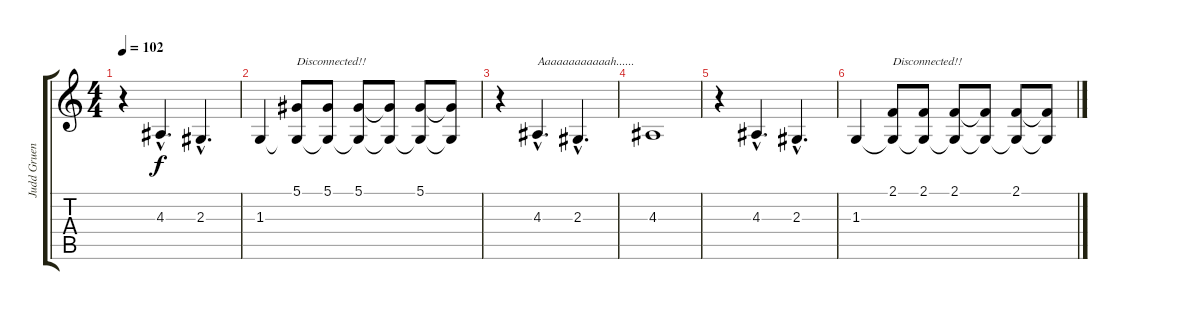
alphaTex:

\track ("Judd Gruenbaum (Vocals)" "Judd Gruen") {instrument viola}
\staff {score tabs}
\tuning (Eb4 Bb3 Gb3 Db3 Ab2 Eb2) {hide}
\ts (4 4)
\tempo 102
\clef g2
\ks c
r.4{dy f} 4.3{hac}.4{d} 2.3{hac}.4{d} |
1.3.4 (5.1 1.3{t}).8{txt "Disconnected!!"} (5.1 1.3{t}).8 (5.1 1.3{t}).8 (5.1{t} 1.3{t}).8 (5.1 1.3{t}).8 (5.1{t} 1.3{t}).8 |
r.4 4.3{hac}.4{d txt "Aaaaaaaaaaaah......"} 2.3{hac}.4{d} |
4.3.1 |
r.4 4.3{hac}.4{d} 2.3{hac}.4{d} |
1.3.4 (2.1 1.3{t}).8{txt "Disconnected!!"} (2.1 1.3{t}).8 (2.1 1.3{t}).8 (2.1{t} 1.3{t}).8 (2.1 1.3{t}).8 (2.1{t} 1.3{t}).8
